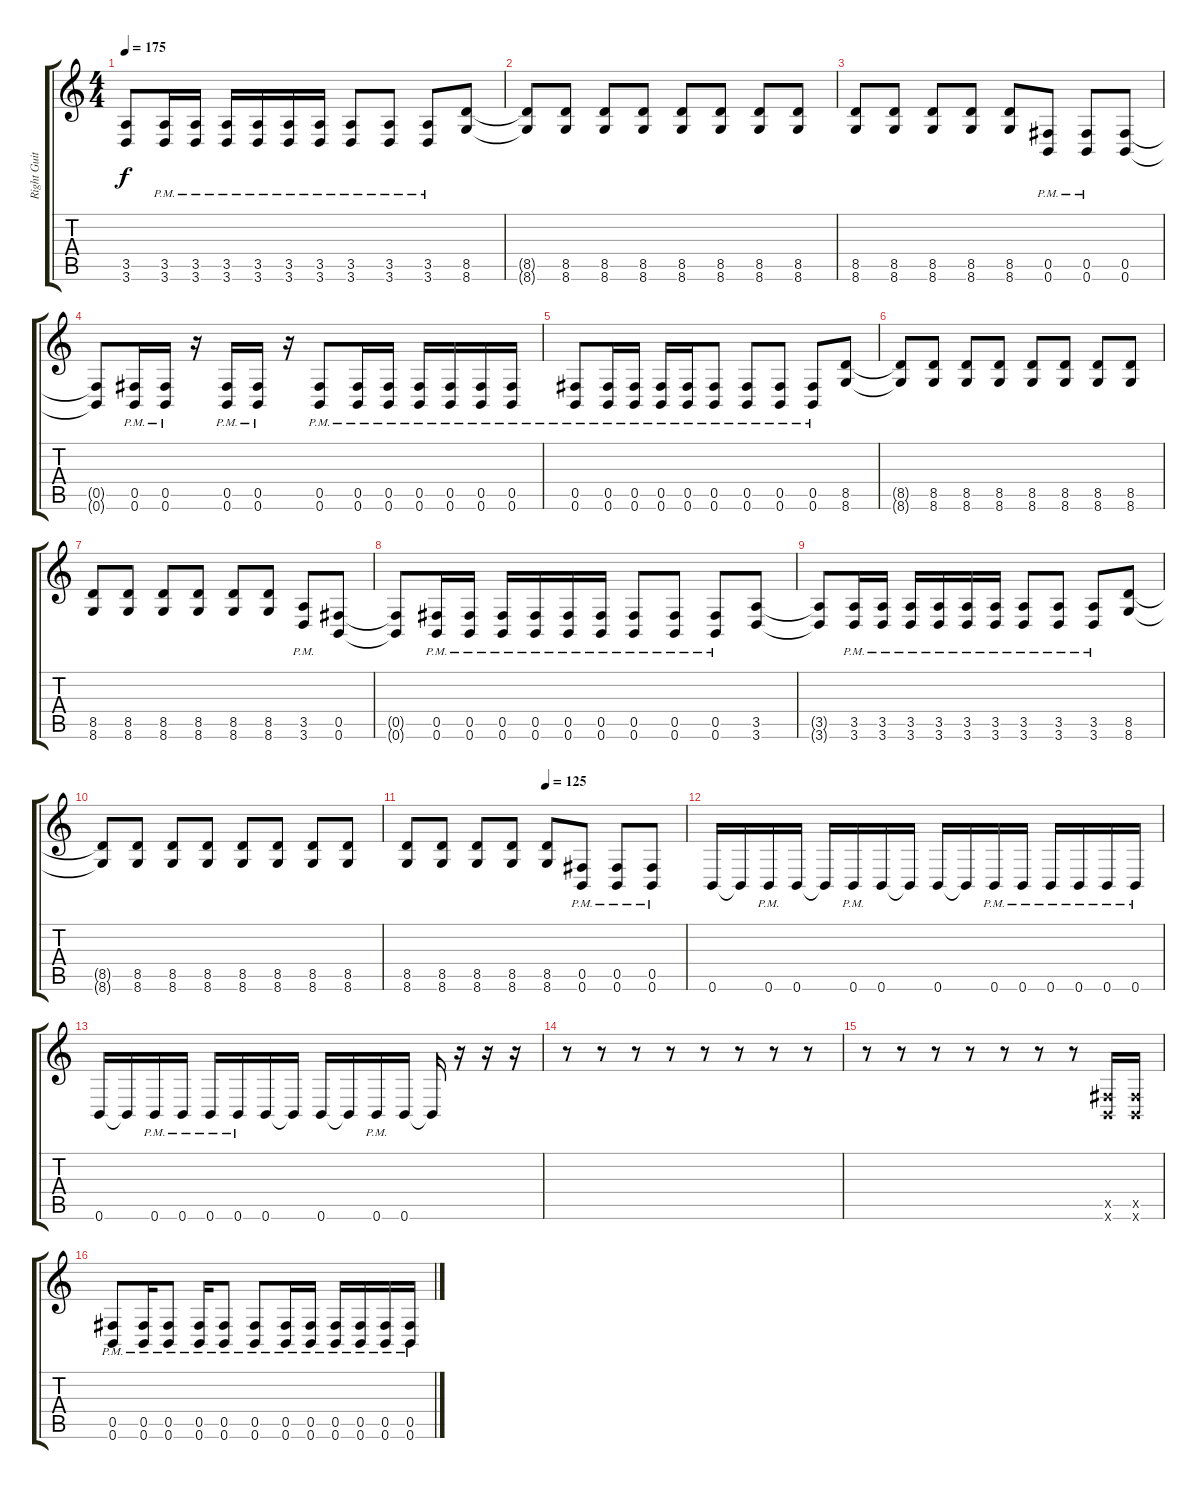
\track ("Right Guitar" "Right Guit") {instrument distortionguitar}
\staff {score tabs}
\tuning (Db4 Ab3 E3 B2 Gb2 B1) {hide}
\ts (4 4)
\tempo 175
\clef g2
\ks c
(3.5{t} 3.6{t}).8{dy f} (3.5{pm} 3.6{pm}).16 (3.5{pm} 3.6{pm}).16 (3.5{pm} 3.6{pm}).16 (3.5{pm} 3.6{pm}).16 (3.5{pm} 3.6{pm}).16 (3.5{pm} 3.6{pm}).16 (3.5{pm} 3.6{pm}).8 (3.5{pm} 3.6{pm}).8 (3.5{pm} 3.6{pm}).8 (8.5 8.6).8 |
(8.5{t} 8.6{t}).8 (8.5 8.6).8 (8.5 8.6).8 (8.5 8.6).8 (8.5 8.6).8 (8.5 8.6).8 (8.5 8.6).8 (8.5 8.6).8 |
(8.5 8.6).8 (8.5 8.6).8 (8.5 8.6).8 (8.5 8.6).8 (8.5 8.6).8 (0.5{pm} 0.6{pm}).8 (0.5{pm} 0.6{pm}).8 (0.5 0.6).8 |
(0.5{t} 0.6{t}).8 (0.5{pm} 0.6{pm}).16 (0.5{pm} 0.6{pm}).16 r.16 (0.5{pm} 0.6{pm}).16 (0.5{pm} 0.6{pm}).16 r.16 (0.5{pm} 0.6{pm}).8 (0.5{pm} 0.6{pm}).16 (0.5{pm} 0.6{pm}).16 (0.5{pm} 0.6{pm}).16 (0.5{pm} 0.6{pm}).16 (0.5{pm} 0.6{pm}).16 (0.5{pm} 0.6{pm}).16 |
(0.5{pm} 0.6{pm}).8 (0.5{pm} 0.6{pm}).16 (0.5{pm} 0.6{pm}).16 (0.5{pm} 0.6{pm}).16 (0.5{pm} 0.6{pm}).16 (0.5{pm} 0.6{pm}).8 (0.5{pm} 0.6{pm}).8 (0.5{pm} 0.6{pm}).8 (0.5{pm} 0.6{pm}).8 (8.5 8.6).8 |
(8.5{t} 8.6{t}).8 (8.5 8.6).8 (8.5 8.6).8 (8.5 8.6).8 (8.5 8.6).8 (8.5 8.6).8 (8.5 8.6).8 (8.5 8.6).8 |
(8.5 8.6).8 (8.5 8.6).8 (8.5 8.6).8 (8.5 8.6).8 (8.5 8.6).8 (8.5 8.6).8 (3.5{pm} 3.6{pm}).8 (0.5 0.6).8 |
(0.5{t} 0.6{t}).8 (0.5{pm} 0.6{pm}).16 (0.5{pm} 0.6{pm}).16 (0.5{pm} 0.6{pm}).16 (0.5{pm} 0.6{pm}).16 (0.5{pm} 0.6{pm}).16 (0.5{pm} 0.6{pm}).16 (0.5{pm} 0.6{pm}).8 (0.5{pm} 0.6{pm}).8 (0.5{pm} 0.6{pm}).8 (3.5 3.6).8 |
(3.5{t} 3.6{t}).8 (3.5{pm} 3.6{pm}).16 (3.5{pm} 3.6{pm}).16 (3.5{pm} 3.6{pm}).16 (3.5{pm} 3.6{pm}).16 (3.5{pm} 3.6{pm}).16 (3.5{pm} 3.6{pm}).16 (3.5{pm} 3.6{pm}).8 (3.5{pm} 3.6{pm}).8 (3.5{pm} 3.6{pm}).8 (8.5 8.6).8 |
(8.5{t} 8.6{t}).8 (8.5 8.6).8 (8.5 8.6).8 (8.5 8.6).8 (8.5 8.6).8 (8.5 8.6).8 (8.5 8.6).8 (8.5 8.6).8 |
\tempo (125 0.5)
(8.5 8.6).8 (8.5 8.6).8 (8.5 8.6).8 (8.5 8.6).8 (8.5 8.6).8 (0.5{pm} 0.6{pm}).8 (0.5{pm} 0.6{pm}).8 (0.5{pm} 0.6{pm}).8 |
0.6.16 0.6{t}.16 0.6{pm}.16 0.6.16 0.6{t}.16 0.6{pm}.16 0.6.16 0.6{t}.16 0.6.16 0.6{t}.16 0.6{pm}.16 0.6{pm}.16 0.6{pm}.16 0.6{pm}.16 0.6{pm}.16 0.6{pm}.16 |
0.6.16 0.6{t}.16 0.6{pm}.16 0.6{pm}.16 0.6{pm}.16 0.6{pm}.16 0.6.16 0.6{t}.16 0.6.16 0.6{t}.16 0.6{pm}.16 0.6.16 0.6{t}.16 r.16 r.16 r.16 |
r.8 r.8 r.8 r.8 r.8 r.8 r.8 r.8 |
r.8 r.8 r.8 r.8 r.8 r.8 r.8 (0.5{x} 0.6{x}).16 (0.5{x} 0.6{x}).16 |
(0.5{pm} 0.6{pm}).8 (0.5{pm} 0.6{pm}).16 (0.5{pm} 0.6{pm}).8 (0.5{pm} 0.6{pm}).16 (0.5{pm} 0.6{pm}).8 (0.5{pm} 0.6{pm}).8 (0.5{pm} 0.6{pm}).16 (0.5{pm} 0.6{pm}).16 (0.5{pm} 0.6{pm}).16 (0.5{pm} 0.6{pm}).16 (0.5{pm} 0.6{pm}).16 (0.5{pm} 0.6{pm}).16
